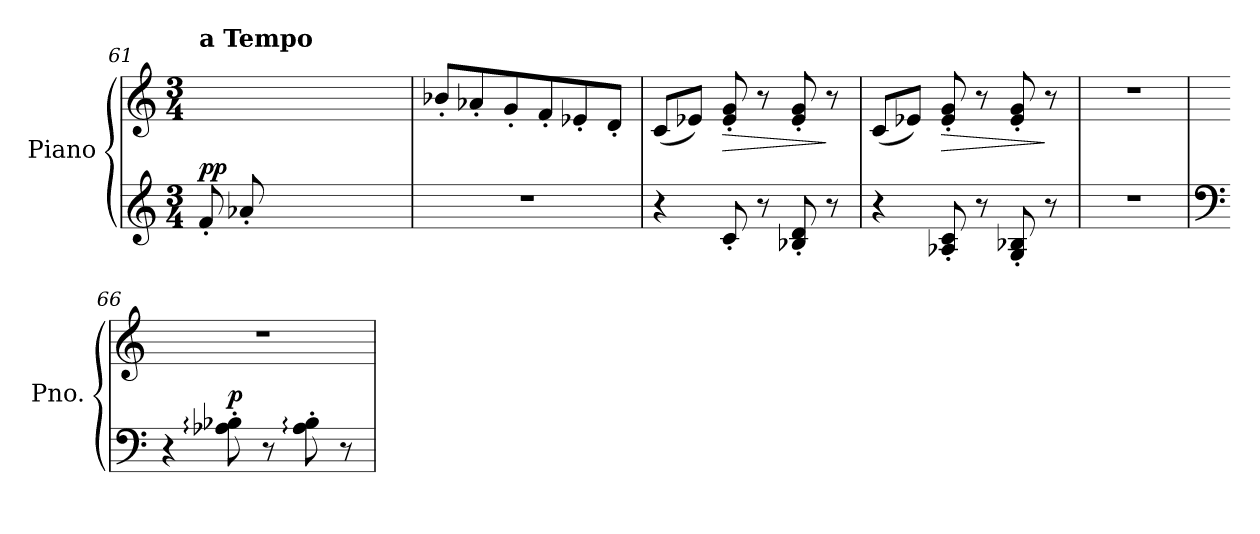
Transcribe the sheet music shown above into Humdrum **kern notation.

**kern	**kern	**dynam
*part1	*part1	*part1
*staff2	*staff1	*staff1/2
*I"Piano	*	*
*I'Pno.	*	*
!!LO:PB:g=z
*clefG2	*clefG2	*
*k[]	*k[]	*
*M3/4	*M3/4	*
=61	=61	=61
*	*^	*
!	!LO:TX:a:B:t=a Tempo	!	!
!	!	!	!LO:DY:a=2
8f'/L	2.ryy	4ryy	pp
8a-X'/	.	.	.
2ryy	.	8cc'\	.
.	.	8ee-X'\	.
.	.	8dd'\	.
.	.	8cc'\J	.
*	*v	*v	*
=62	=62	=62
2.r	8b-X'/L	.
.	8a-X'/	.
.	8g'/	.
.	8f'/	.
.	8e-X'/	.
.	8d'/J	.
=63	=63	=63
4r	(<8c/L	.
.	8e-X/J)	.
!	!	!LO:HP:b
8c'/	8e-/' 8g/'	>
8r	8r	.
8B-X/' 8d/'	8e-/' 8g/'	.
8r	8r	]
=64	=64	=64
4r	(<8c/L	.
.	8e-X/J)	.
!	!	!LO:HP:b
8A-X/' 8c/'	8e-/' 8g/'	>
8r	8r	.
8G/' 8B-X/'	8e-/' 8g/'	.
8r	8r	]
=65	=65	=65
2.r	2.r	.
!!LO:LB:g=z
=66	=66	=66
*clefF4	*	*
4r	2.r	.
!	!	!LO:DY:a=2
8A-X\:' 8B-X\:'	.	p
8r	.	.
8A-\:' 8B-\:'	.	.
8r	.	.
=	=	=
*-	*-	*-
